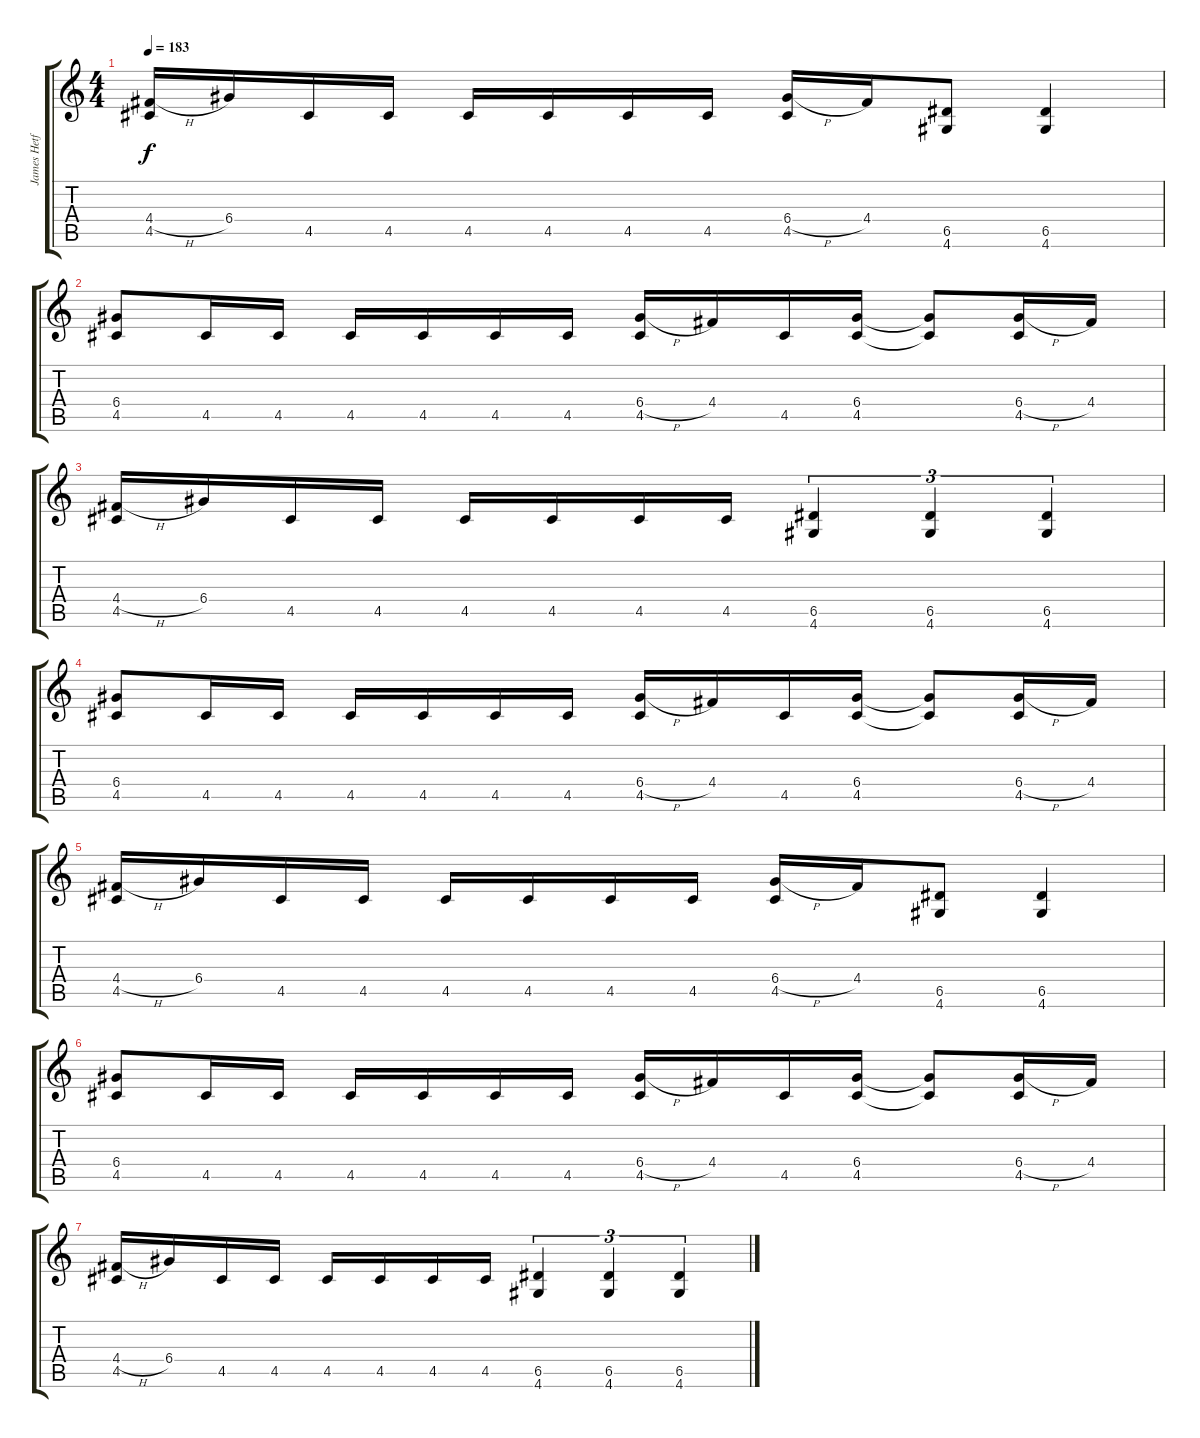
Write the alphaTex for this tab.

\track ("James Hetfield" "James Hetf") {instrument distortionguitar}
\staff {score tabs}
\tuning (E4 B3 G3 D3 A2 E2) {hide}
\ts (4 4)
\tempo 183
\clef g2
\ks c
(4.4{h} 4.5).16{dy f} 6.4.16 4.5.16 4.5.16 4.5.16 4.5.16 4.5.16 4.5.16 (6.4{h} 4.5).16 4.4.16 (6.5 4.6).8 (6.5 4.6).4 |
(6.4 4.5).8 4.5.16 4.5.16 4.5.16 4.5.16 4.5.16 4.5.16 (6.4{h} 4.5).16 4.4.16 4.5.16 (6.4 4.5).16 (6.4{t} 4.5{t}).8 (6.4{h} 4.5).16 4.4.16 |
(4.4{h} 4.5).16 6.4.16 4.5.16 4.5.16 4.5.16 4.5.16 4.5.16 4.5.16 (6.5 4.6).4{tu (3 2)} (6.5 4.6).4{tu (3 2)} (6.5 4.6).4{tu (3 2)} |
(6.4 4.5).8 4.5.16 4.5.16 4.5.16 4.5.16 4.5.16 4.5.16 (6.4{h} 4.5).16 4.4.16 4.5.16 (6.4 4.5).16 (6.4{t} 4.5{t}).8 (6.4{h} 4.5).16 4.4.16 |
(4.4{h} 4.5).16 6.4.16 4.5.16 4.5.16 4.5.16 4.5.16 4.5.16 4.5.16 (6.4{h} 4.5).16 4.4.16 (6.5 4.6).8 (6.5 4.6).4 |
(6.4 4.5).8 4.5.16 4.5.16 4.5.16 4.5.16 4.5.16 4.5.16 (6.4{h} 4.5).16 4.4.16 4.5.16 (6.4 4.5).16 (6.4{t} 4.5{t}).8 (6.4{h} 4.5).16 4.4.16 |
(4.4{h} 4.5).16 6.4.16 4.5.16 4.5.16 4.5.16 4.5.16 4.5.16 4.5.16 (6.5 4.6).4{tu (3 2)} (6.5 4.6).4{tu (3 2)} (6.5 4.6).4{tu (3 2)}
